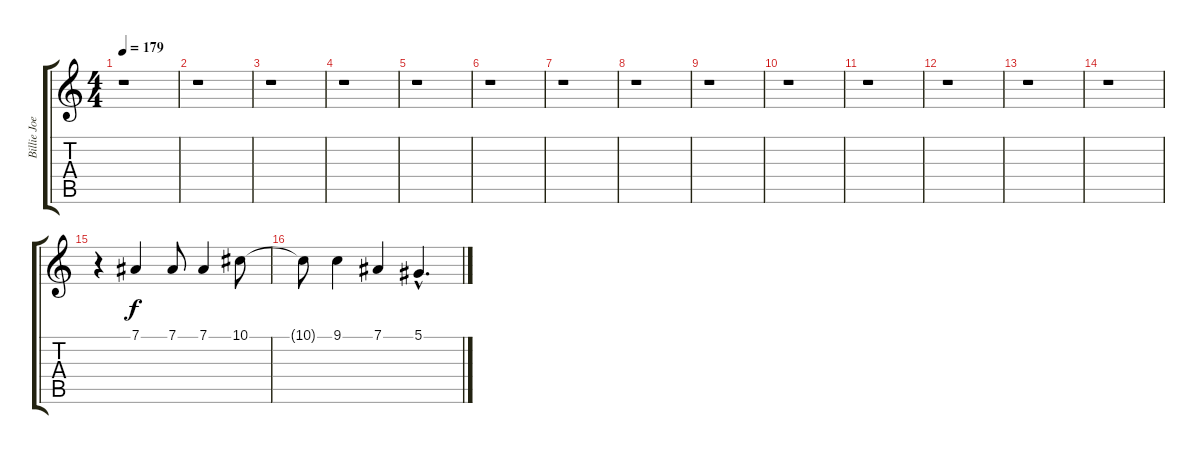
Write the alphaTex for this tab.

\track ("Billie Joe (Vocals)" "Billie Joe") {instrument drawbarorgan}
\staff {score tabs}
\tuning (Eb4 Bb3 Gb3 Db3 Ab2 Eb2) {hide}
\ts (4 4)
\tempo 179
\clef g2
\ks c
r.1{dy f} |
r.1 |
r.1 |
r.1 |
r.1 |
r.1 |
r.1 |
r.1 |
r.1 |
r.1 |
r.1 |
r.1 |
r.1 |
r.1 |
r.4 7.1.4 7.1.8 7.1.4 10.1.8 |
10.1{t}.8 9.1.4 7.1.4 5.1{hac}.4{d}
